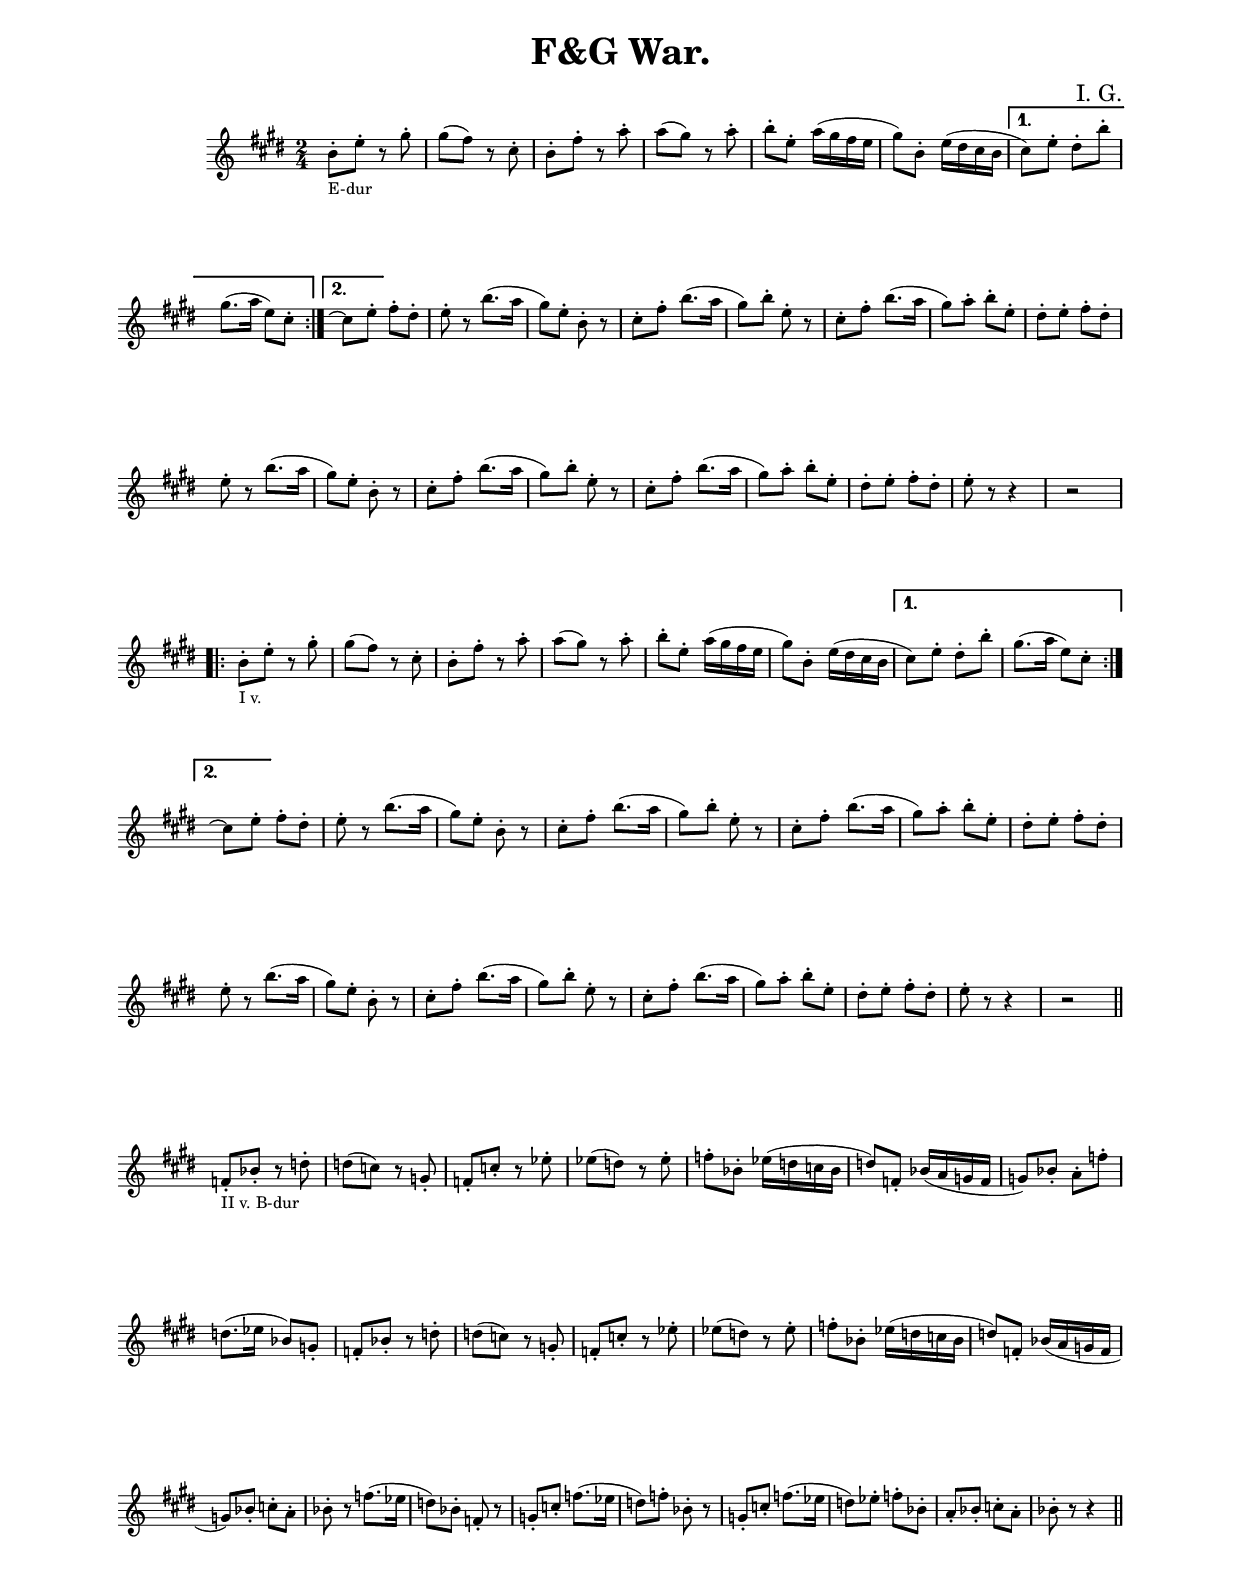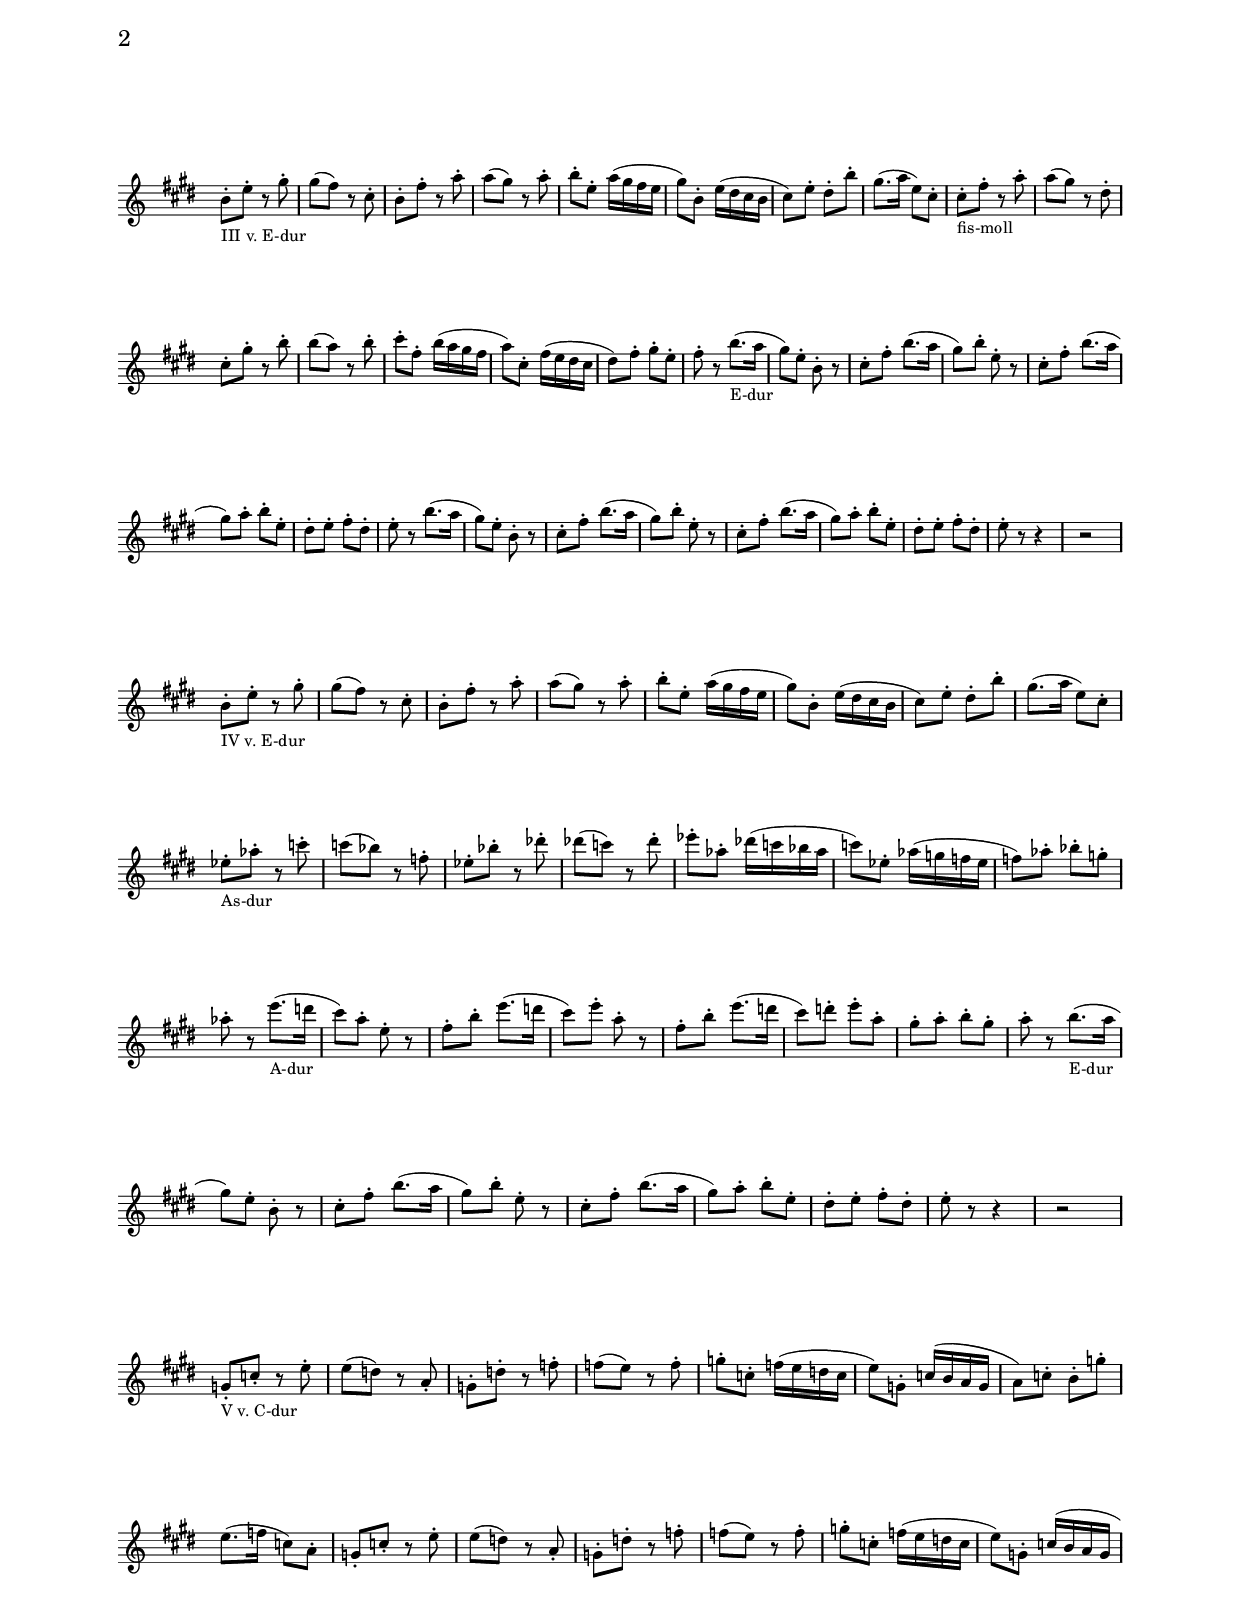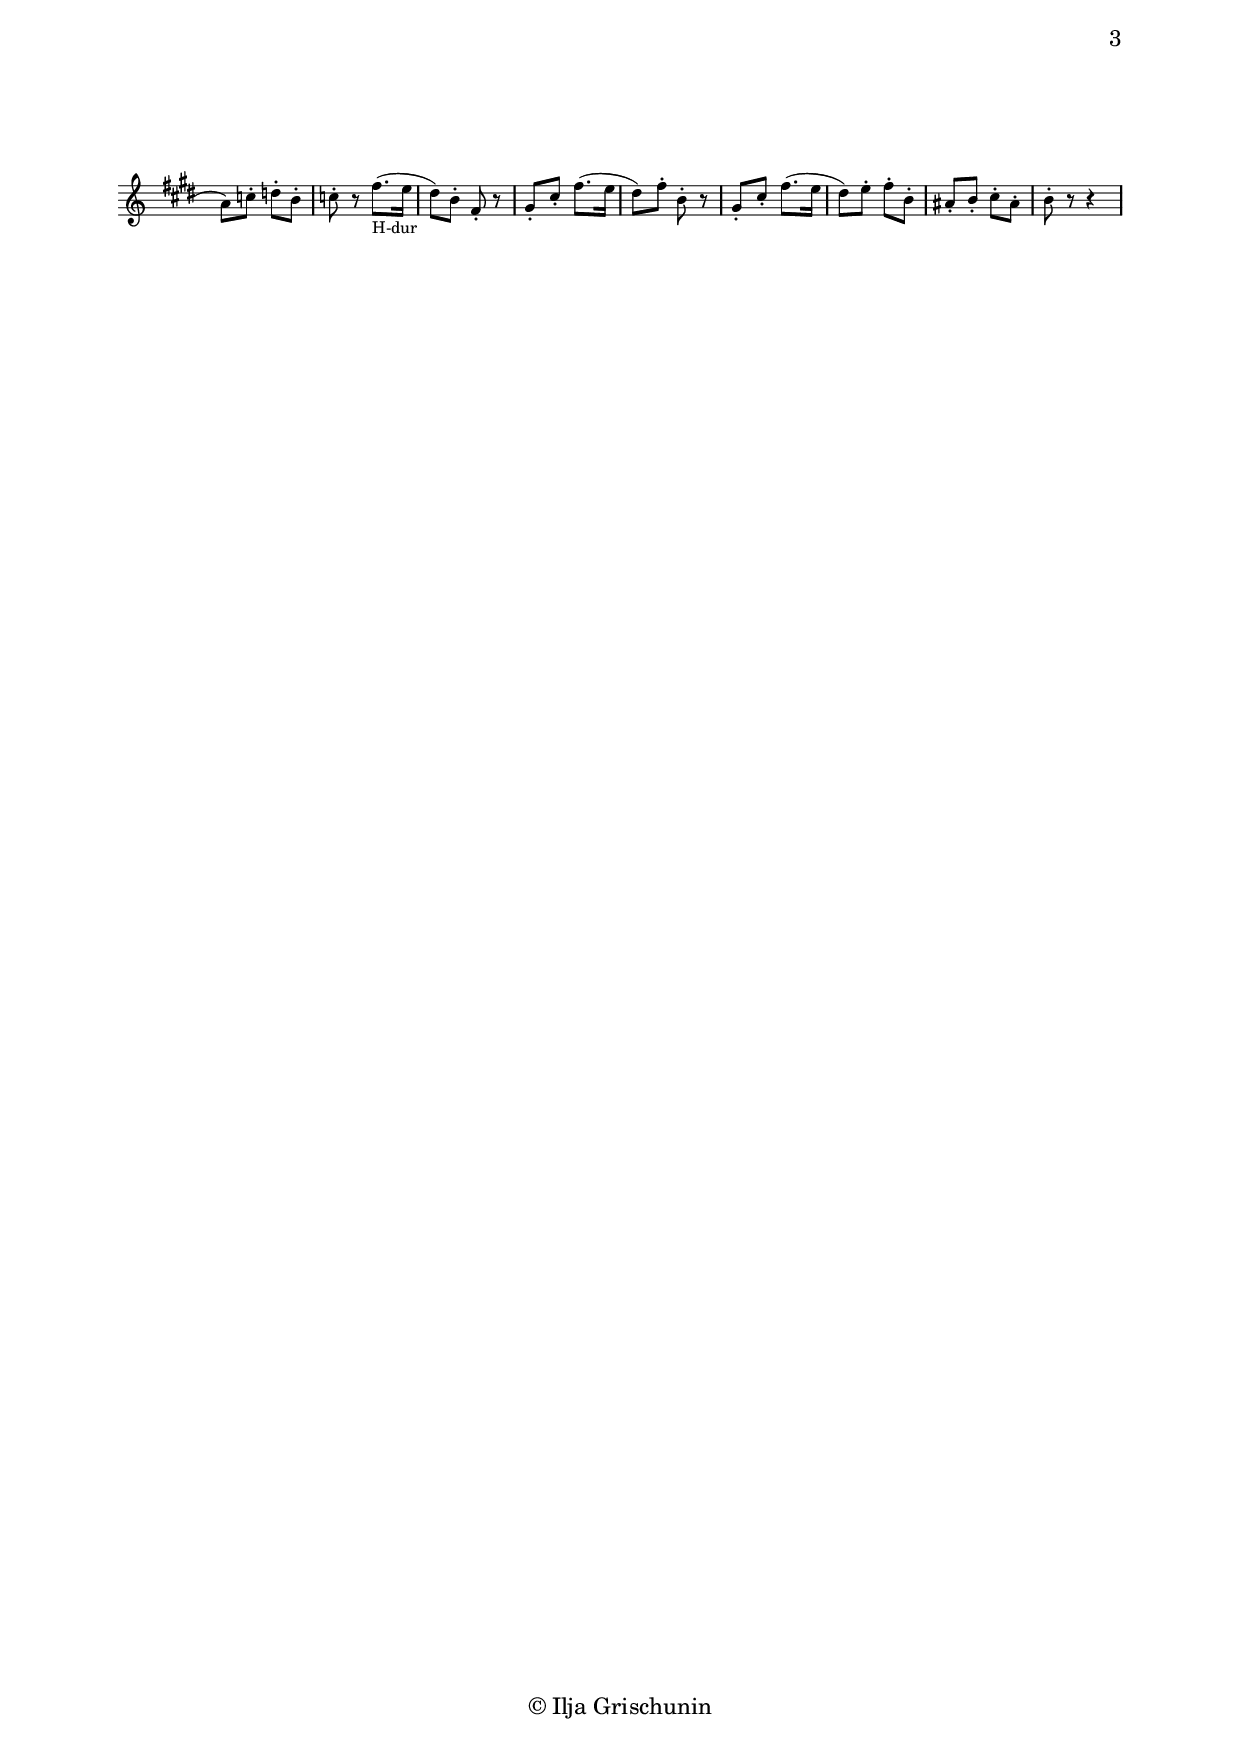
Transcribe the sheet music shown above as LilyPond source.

\version "2.19.15"

\language "deutsch"

\header {
  title = "F&G War."
  %instrument = "Flute"
  %meter = "Lustig"
  composer = "I. G."
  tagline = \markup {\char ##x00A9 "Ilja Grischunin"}
}

\paper {
  #(set-paper-size "a4")
  top-system-spacing.basic-distance = #20
  top-markup-spacing.basic-distance = #5
  markup-system-spacing.basic-distance = #8
  system-system-spacing.basic-distance = #18
  last-bottom-spacing.basic-distance = #20
  left-margin = 20
  right-margin = 20
  %two-sided = ##t
  %inner-margin = 25
  %outer-margin = 15
}

\layout {
  \context {
    \Score
    \remove "Bar_number_engraver"
  }
  \context {
    \Staff \RemoveEmptyStaves
    \override VerticalAxisGroup.remove-first = ##t
  }
}

\version "2.19.15"

\language "deutsch"

diatonicScale = \relative { e' fis gis a h cis dis }

ossia = \relative {
  \set Staff.fontSize = #-3
  \override Staff.StaffSymbol.staff-space = #(magstep -3)
  \override Staff.StaffSymbol.thickness = #(magstep -3)
  \clef treble
  \key e \major
  \time 2/4
  %R2*50
  %R2*23
  %R2*31
  \repeat volta 2 {
    h'8-.-"E-dur" e-. r gis-. gis( fis) r cis-. h-. fis'-. r a-. a( gis) r a-.
    h-. e,-. a16( gis fis e gis8) h,-. e16( dis cis h
  }
  \alternative {
    {
      cis8) e-.
      \set Score.repeatCommands = #'((volta #f))
      dis-. h'-. gis8.( a16 e8) cis-.
    }
    {
      cis8\repeatTie e-.
    }
  }
  fis-. dis-.
  e-. r
  h'8.( a16 gis8) e-. h-. r cis-. fis-. h8.( a16 gis8) h-. e,-. r
  cis-. fis-. h8.( a16 gis8) a-. h-. e,-. dis-. e-. fis-. dis-. e-. r
  h'8.( a16 gis8) e-. h-. r cis-. fis-. h8.( a16 gis8) h-. e,-. r
  cis-. fis-. h8.( a16 gis8) a-. h-. e,-. dis-. e-. fis-. dis-. e-. r r4
  r2 \break
  \override Score.VoltaBracketSpanner.Y-offset = 7
  \repeat volta 2 {
    h8-.-"I v." e-. r gis-. gis( fis) r cis-. h-. fis'-. r a-. a( gis) r a-.
    h-. e,-. a16( gis fis e gis8) h,-. e16( dis cis h
  }
  \alternative{
    {
      cis8) e-.
      \set Score.repeatCommands = #'((volta #f))
      dis-. h'-. gis8.( a16 e8) cis-.
    }
    {
      cis8\repeatTie e-.
    }
  }
  fis-. dis-.
  e-. r
  h'8.( a16 gis8) e-. h-. r cis-. fis-. h8.( a16 gis8) h-. e,-. r
  cis-. fis-. h8.( a16 gis8) a-. h-. e,-. dis-. e-. fis-. dis-. e-. r
  h'8.( a16 gis8) e-. h-. r cis-. fis-. h8.( a16 gis8) h-. e,-. r
  cis-. fis-. h8.( a16 gis8) a-. h-. e,-. dis-. e-. fis-. dis-. e-. r r4
  r2
  \bar "||"
  \tag #'Ossia {
    \break
  }
%%%%%%%%%%%%%%%%%%%%%%%%%%%%%%
  \transpose e b, {
    \relative {
      h'8-.-"II v. B-dur" e-. r gis-. gis( fis) r cis-. h-. fis'-. r a-. a( gis) r a-.
      h-. e,-. a16( gis fis e gis8) h,-. e16( dis cis h
      cis8) e-. dis-. h'-. gis8.( a16 e8) cis-.
      h8-. e-. r gis-. gis( fis) r cis-. h-. fis'-. r a-. a( gis) r a-.
      h-. e,-. a16( gis fis e gis8) h,-. e16( dis cis h
      cis8) e-. fis-. dis-. e-. r
      h'8.( a16 gis8) e-. h-. r cis-. fis-. h8.( a16 gis8) h-. e,-. r
      cis-. fis-. h8.( a16 gis8) a-. h-. e,-. dis-. e-. fis-. dis-. e-. r r4
    }
  }
  \tag #'Ossia {
    \pageBreak
  }
  \bar "||"

%%%%%%%%%%%%%%%%%%%%%%%%%%%%%%
  h8-.-"III v. E-dur" e-. r gis-. gis( fis) r cis-. h-. fis'-. r a-. a( gis) r a-.
  h-. e,-. a16( gis fis e gis8) h,-. e16( dis cis h
  cis8) e-. dis-. h'-. gis8.( a16 e8) cis-.
  \modalTranspose e fis \diatonicScale {
    \relative {
      h'8-.-"fis-moll" e-. r gis-. gis( fis) r cis-. h-. fis'-. r a-. a( gis) r a-.
      h-. e,-. a16( gis fis e gis8) h,-. e16( dis cis h
      cis8) e-. fis-. dis-. e-. r
    }
  }
  h'8.(-"E-dur" a16 gis8) e-. h-. r cis-. fis-. h8.( a16 gis8) h-. e,-. r
  cis-. fis-. h8.( a16 gis8) a-. h-. e,-. dis-. e-. fis-. dis-. e-. r
  h'8.( a16 gis8) e-. h-. r cis-. fis-. h8.( a16 gis8) h-. e,-. r
  cis-. fis-. h8.( a16 gis8) a-. h-. e,-. dis-. e-. fis-. dis-. e-. r r4 r2
  \tag #'Ossia {
    \break
  }
%%%%%%%%%%%%%%%%%%%%%%%%%%%%%%
  %%{
  h8-.-"IV v. E-dur" e-. r gis-. gis( fis) r cis-. h-. fis'-. r a-. a( gis) r a-.
  h-. e,-. a16( gis fis e gis8) h,-. e16( dis cis h
  cis8) e-. dis-. h'-. gis8.( a16 e8) cis-.
  \tag #'Ossia {
    \break
  }
  \transpose e as {
    \relative {
      h'8-.-"As-dur" e-. r gis-. gis( fis) r cis-. h-. fis'-. r a-. a( gis) r a-.
      h-. e,-. a16( gis fis e gis8) h,-. e16( dis cis h
      cis8) e-. fis-. dis-. e-. r
    }
  }
  %%}
  %R2*15 r4
  \transpose e a {
    \relative {
      h''8.(-"A-dur" a16 gis8) e-. h-. r cis-. fis-. h8.( a16 gis8) h-. e,-. r
      cis-. fis-. h8.( a16 gis8) a-. h-. e,-. dis-. e-. fis-. dis-. e-. r

    }
  }
  h'8.(-"E-dur" a16 gis8) e-. h-. r cis-. fis-. h8.( a16 gis8) h-. e,-. r
  cis-. fis-. h8.( a16 gis8) a-. h-. e,-. dis-. e-. fis-. dis-. e-.
  r r4 r2
  \tag #'Ossia {
    \break
  }
  \transpose e c {
    \relative {
      h'8-.-"V v. C-dur" e-. r gis-. gis( fis) r cis-. h-. fis'-. r a-. a( gis) r a-.
      h-. e,-. a16( gis fis e gis8) h,-. e16( dis cis h
      cis8) e-. dis-. h'-. gis8.( a16 e8) cis-.
      h8-. e-. r gis-. gis( fis) r cis-. h-. fis'-. r a-. a( gis) r a-.
      h-. e,-. a16( gis fis e gis8) h,-. e16( dis cis h
      cis8) e-. fis-. dis-. e-. r
    }
  }
  \transpose e h {
    \relative {
      h'8.(-"H-dur" a16 gis8) e-. h-. r cis-. fis-. h8.( a16 gis8) h-. e,-. r
      cis-. fis-. h8.( a16 gis8) a-. h-. e,-. dis-. e-. fis-. dis-. e-. r r4
    }
  }
}


\score {

  \new Staff \ossia

}